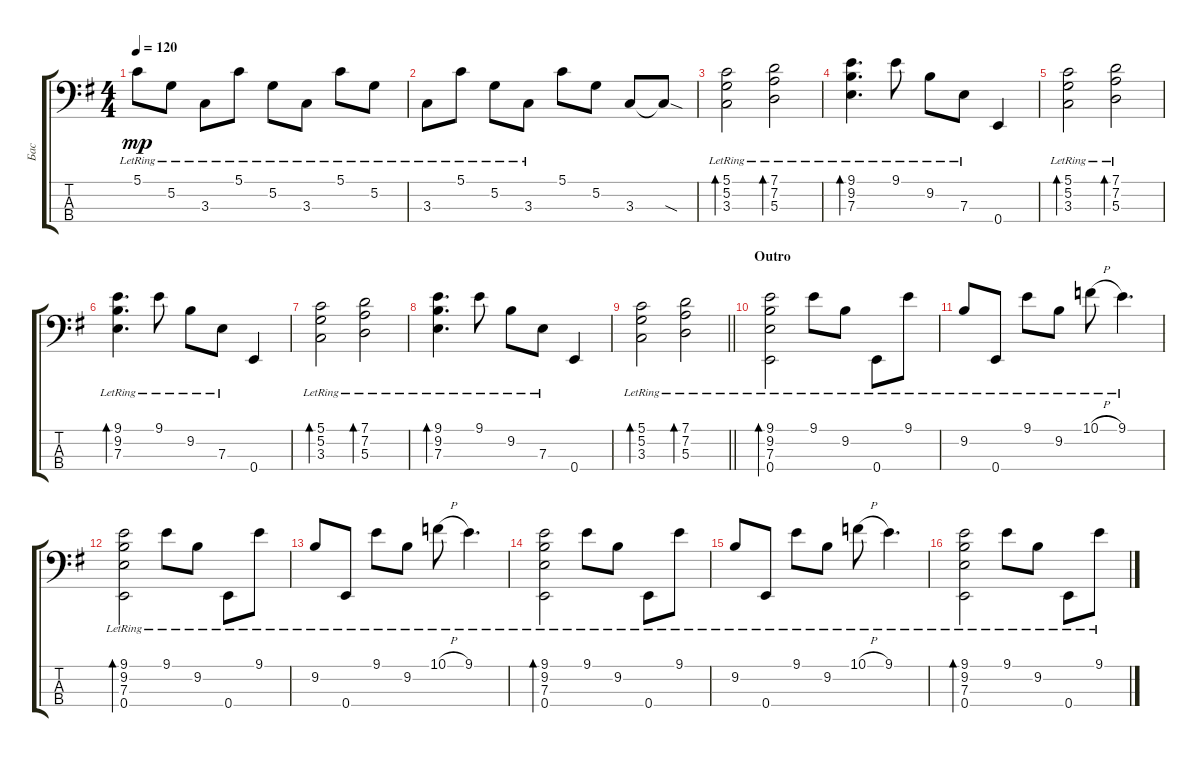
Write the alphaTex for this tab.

\track ("Бас" "Бас") {instrument electricbassfinger}
\staff {score tabs}
\tuning (G2 D2 A1 E1) {hide}
\ts (4 4)
\tempo 120
\clef f4
\ks eminor
5.1{lr}.8{dy mp} 5.2{lr}.8 3.3{lr}.8 5.1{lr}.8 5.2{lr}.8 3.3{lr}.8 5.1{lr}.8 5.2{lr}.8 |
3.3{lr}.8 5.1{lr}.8 5.2{lr}.8 3.3{lr}.8 5.1.8 5.2.8 3.3.8 3.3{sod t}.8 |
(5.1{lr} 5.2{lr} 3.3{lr}).2{bd 120} (7.1{lr} 7.2{lr} 5.3{lr}).2{bd 120} |
(9.1{lr} 9.2{lr} 7.3{lr}).4{d bd 120} 9.1{lr}.8 9.2{lr}.8 7.3{lr}.8 0.4.4 |
(5.1{lr} 5.2{lr} 3.3{lr}).2{bd 120} (7.1{lr} 7.2{lr} 5.3{lr}).2{bd 120} |
(9.1{lr} 9.2{lr} 7.3{lr}).4{d bd 120} 9.1{lr}.8 9.2{lr}.8 7.3{lr}.8 0.4.4 |
(5.1{lr} 5.2{lr} 3.3{lr}).2{bd 120} (7.1{lr} 7.2{lr} 5.3{lr}).2{bd 120} |
(9.1{lr} 9.2{lr} 7.3{lr}).4{d bd 120} 9.1{lr}.8 9.2{lr}.8 7.3{lr}.8 0.4.4 |
\barLineRight lightlight
(5.1{lr} 5.2{lr} 3.3{lr}).2{bd 120} (7.1{lr} 7.2{lr} 5.3{lr}).2{bd 120} |
\section ("" "Outro")
(9.1{lr} 9.2{lr} 7.3{lr} 0.4{lr}).2{bd 120} 9.1{lr}.8 9.2{lr}.8 0.4{lr}.8 9.1{lr}.8 |
9.2{lr}.8 0.4{lr}.8 9.1{lr}.8 9.2{lr}.8 10.1{h lr}.8 9.1{lr}.4{d} |
(9.1{lr} 9.2{lr} 7.3{lr} 0.4{lr}).2{bd 120} 9.1{lr}.8 9.2{lr}.8 0.4{lr}.8 9.1{lr}.8 |
9.2{lr}.8 0.4{lr}.8 9.1{lr}.8 9.2{lr}.8 10.1{h lr}.8 9.1{lr}.4{d} |
(9.1{lr} 9.2{lr} 7.3{lr} 0.4{lr}).2{bd 120} 9.1{lr}.8 9.2{lr}.8 0.4{lr}.8 9.1{lr}.8 |
9.2{lr}.8 0.4{lr}.8 9.1{lr}.8 9.2{lr}.8 10.1{h lr}.8 9.1{lr}.4{d} |
(9.1{lr} 9.2{lr} 7.3{lr} 0.4{lr}).2{bd 120} 9.1{lr}.8 9.2{lr}.8 0.4{lr}.8 9.1{lr}.8
